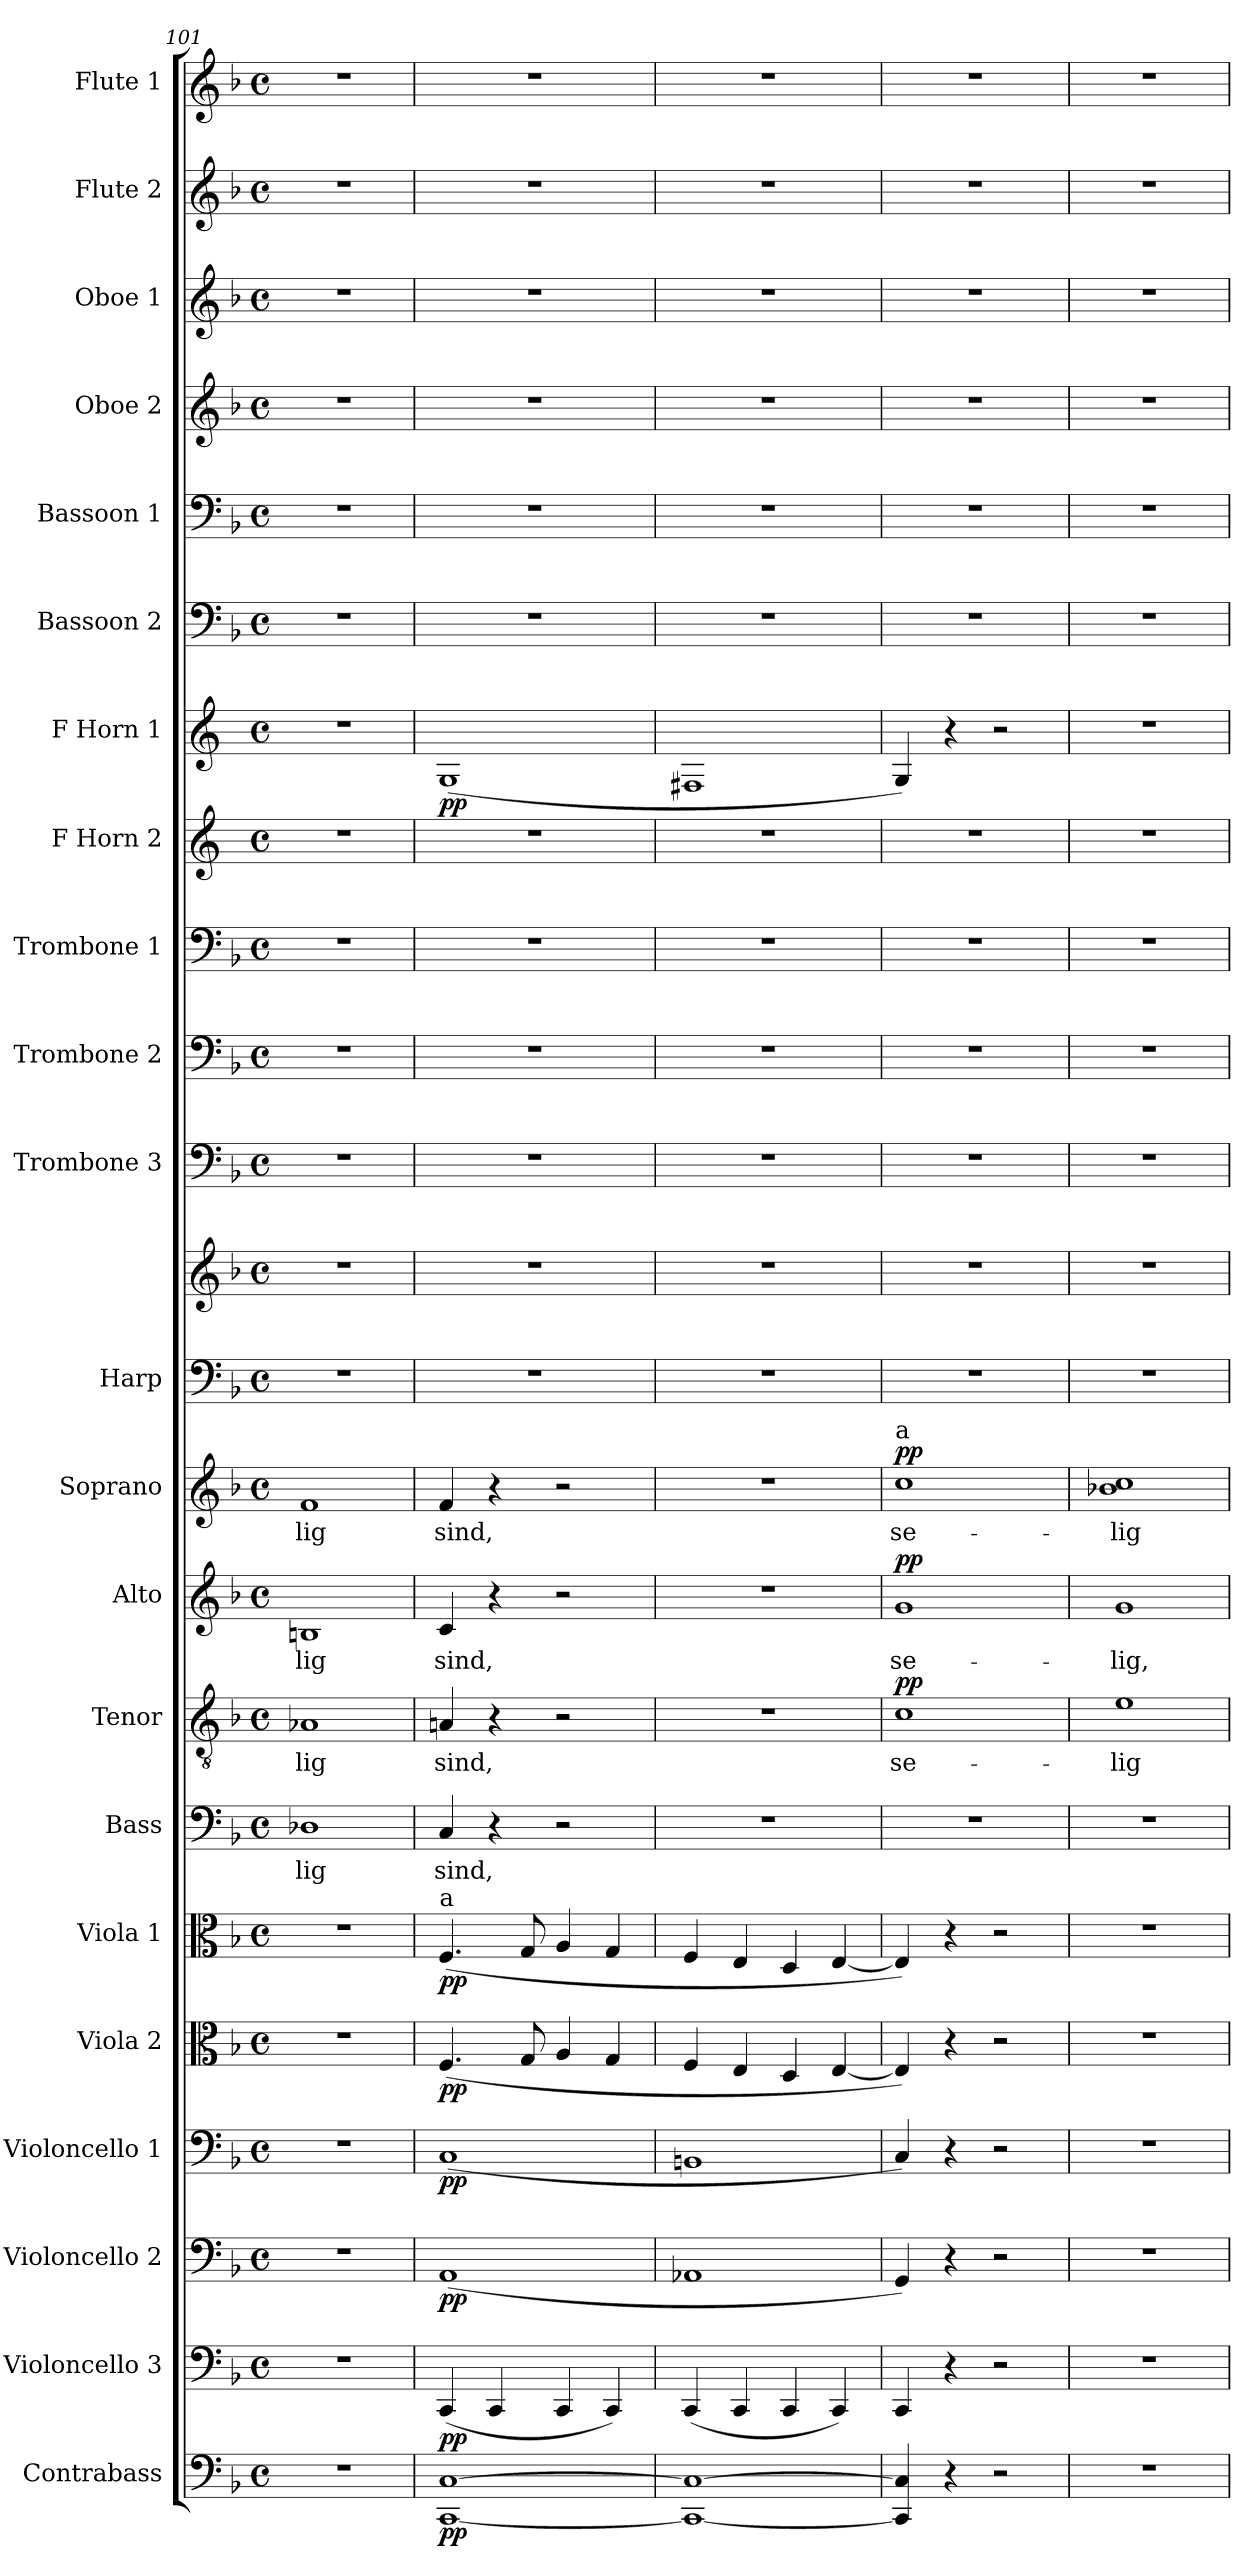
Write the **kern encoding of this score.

**kern	**dynam	**kern	**dynam	**kern	**dynam	**kern	**dynam	**kern	**dynam	**kern	**dynam	**kern	**text	**kern	**text	**dynam	**kern	**text	**dynam	**kern	**text	**dynam	**kern	**kern	**kern	**kern	**kern	**kern	**kern	**dynam	**kern	**kern	**kern	**kern	**kern	**kern
*part22	*part22	*part21	*part21	*part20	*part20	*part19	*part19	*part18	*part18	*part17	*part17	*part16	*part16	*part15	*part15	*part15	*part14	*part14	*part14	*part13	*part13	*part13	*part12	*part12	*part11	*part10	*part9	*part8	*part7	*part7	*part6	*part5	*part4	*part3	*part2	*part1
*staff23	*staff23	*staff22	*staff22	*staff21	*staff21	*staff20	*staff20	*staff19	*staff19	*staff18	*staff18	*staff17	*staff17	*staff16	*staff16	*staff16	*staff15	*staff15	*staff15	*staff14	*staff14	*staff14	*staff13	*staff12	*staff11	*staff10	*staff9	*staff8	*staff7	*staff7	*staff6	*staff5	*staff4	*staff3	*staff2	*staff1
*I"Contrabass	*	*I"Violoncello 3	*	*I"Violoncello 2	*	*I"Violoncello 1	*	*I"Viola 2	*	*I"Viola 1	*	*I"Bass	*	*I"Tenor	*	*	*I"Alto	*	*	*I"Soprano	*	*	*I"Harp	*	*I"Trombone 3	*I"Trombone 2	*I"Trombone 1	*I"F Horn 2	*I"F Horn 1	*	*I"Bassoon 2	*I"Bassoon 1	*I"Oboe 2	*I"Oboe 1	*I"Flute 2	*I"Flute 1
*I'Cb	*	*I'Vc 3	*	*I'Vc 2	*	*I'Vc 1	*	*I'Vla 2	*	*I'Vla 1	*	*I'B	*	*I'T	*	*	*I'A	*	*	*I'S	*	*	*I'Hrp	*	*I'Trb 3	*I'Trb 2	*I'Trb 1	*I'Hn 2	*I'Hn 1	*	*I'Bsn 2	*I'Bsn 1	*I'Ob 2	*I'Ob 1	*I'Fl 2	*I'Fl 1
*clefF4	*	*clefF4	*	*clefF4	*	*clefF4	*	*clefC3	*	*clefC3	*	*clefF4	*	*clefGv2	*	*	*clefG2	*	*	*clefG2	*	*	*clefF4	*clefG2	*clefF4	*clefF4	*clefF4	*clefG2	*clefG2	*	*clefF4	*clefF4	*clefG2	*clefG2	*clefG2	*clefG2
*ITrd7c12	*	*	*	*	*	*	*	*	*	*	*	*	*	*	*	*	*	*	*	*	*	*	*	*	*	*	*	*ITrd4c7	*ITrd4c7	*	*	*	*	*	*	*
*k[b-]	*	*k[b-]	*	*k[b-]	*	*k[b-]	*	*k[b-]	*	*k[b-]	*	*k[b-]	*	*k[b-]	*	*	*k[b-]	*	*	*k[b-]	*	*	*k[b-]	*k[b-]	*k[b-]	*k[b-]	*k[b-]	*k[b-]	*k[b-]	*	*k[b-]	*k[b-]	*k[b-]	*k[b-]	*k[b-]	*k[b-]
*M4/4	*	*M4/4	*	*M4/4	*	*M4/4	*	*M4/4	*	*M4/4	*	*M4/4	*	*M4/4	*	*	*M4/4	*	*	*M4/4	*	*	*M4/4	*M4/4	*M4/4	*M4/4	*M4/4	*M4/4	*M4/4	*	*M4/4	*M4/4	*M4/4	*M4/4	*M4/4	*M4/4
*met(c)	*	*met(c)	*	*met(c)	*	*met(c)	*	*met(c)	*	*met(c)	*	*met(c)	*	*met(c)	*	*	*met(c)	*	*	*met(c)	*	*	*met(c)	*met(c)	*met(c)	*met(c)	*met(c)	*met(c)	*met(c)	*	*met(c)	*met(c)	*met(c)	*met(c)	*met(c)	*met(c)
=101	=101	=101	=101	=101	=101	=101	=101	=101	=101	=101	=101	=101	=101	=101	=101	=101	=101	=101	=101	=101	=101	=101	=101	=101	=101	=101	=101	=101	=101	=101	=101	=101	=101	=101	=101	=101
!	!	!	!	!	!	!	!	!	!	!	!	!	!LO:LY:b	!	!LO:LY:b	!	!	!LO:LY:b	!	!	!LO:LY:b	!	!	!	!	!	!	!	!	!	!	!	!	!	!	!
1r	.	1r	.	1r	.	1r	.	1r	.	1r	.	1D-X	-lig	1A-X	-lig	.	1Bn	-lig	.	1f	-lig	.	1r	1r	1r	1r	1r	1r	1r	.	1r	1r	1r	1r	1r	1r
=102	=102	=102	=102	=102	=102	=102	=102	=102	=102	=102	=102	=102	=102	=102	=102	=102	=102	=102	=102	=102	=102	=102	=102	=102	=102	=102	=102	=102	=102	=102	=102	=102	=102	=102	=102	=102
!	!	!	!	!	!	!	!	!	!	!LO:TX:a:t=a	!	!	!	!	!	!	!	!	!	!	!	!	!	!	!	!	!	!	!	!	!	!	!	!	!	!
!	!LO:DY:b	!	!LO:DY:b	!	!LO:DY:b	!	!LO:DY:b	!	!LO:DY:b	!	!LO:DY:b	!	!LO:LY:b	!	!LO:LY:b	!	!	!LO:LY:b	!	!	!LO:LY:b	!	!	!	!	!	!	!	!	!LO:DY:b	!	!	!	!	!	!
[1CCC [1CC	pp	(4CC/	pp	(1AA	pp	(1C	pp	(4.F/	pp	(4.F/	pp	4C/	sind,	4An/	sind,	.	4c/	sind,	.	4f/	sind,	.	1r	1r	1r	1r	1r	1r	(1C	pp	1r	1r	1r	1r	1r	1r
.	.	4CC/	.	.	.	.	.	.	.	.	.	4r	.	4r	.	.	4r	.	.	4r	.	.	.	.	.	.	.	.	.	.	.	.	.	.	.	.
.	.	.	.	.	.	.	.	8G/	.	8G/	.	.	.	.	.	.	.	.	.	.	.	.	.	.	.	.	.	.	.	.	.	.	.	.	.	.
.	.	4CC/	.	.	.	.	.	4A/	.	4A/	.	2r	.	2r	.	.	2r	.	.	2r	.	.	.	.	.	.	.	.	.	.	.	.	.	.	.	.
.	.	4CC/)	.	.	.	.	.	4G/	.	4G/	.	.	.	.	.	.	.	.	.	.	.	.	.	.	.	.	.	.	.	.	.	.	.	.	.	.
=103	=103	=103	=103	=103	=103	=103	=103	=103	=103	=103	=103	=103	=103	=103	=103	=103	=103	=103	=103	=103	=103	=103	=103	=103	=103	=103	=103	=103	=103	=103	=103	=103	=103	=103	=103	=103
1CCC_ 1CC_	.	(4CC/	.	1AA-X	.	1BBn	.	4F/	.	4F/	.	1r	.	1r	.	.	1r	.	.	1r	.	.	1r	1r	1r	1r	1r	1r	1BBn	.	1r	1r	1r	1r	1r	1r
.	.	4CC/	.	.	.	.	.	4E/	.	4E/	.	.	.	.	.	.	.	.	.	.	.	.	.	.	.	.	.	.	.	.	.	.	.	.	.	.
.	.	4CC/	.	.	.	.	.	4D/	.	4D/	.	.	.	.	.	.	.	.	.	.	.	.	.	.	.	.	.	.	.	.	.	.	.	.	.	.
.	.	4CC/)	.	.	.	.	.	[4E/	.	[4E/	.	.	.	.	.	.	.	.	.	.	.	.	.	.	.	.	.	.	.	.	.	.	.	.	.	.
=104	=104	=104	=104	=104	=104	=104	=104	=104	=104	=104	=104	=104	=104	=104	=104	=104	=104	=104	=104	=104	=104	=104	=104	=104	=104	=104	=104	=104	=104	=104	=104	=104	=104	=104	=104	=104
!	!	!	!	!	!	!	!	!	!	!	!	!	!	!	!	!	!	!	!	!LO:TX:a:t=a	!	!	!	!	!	!	!	!	!	!	!	!	!	!	!	!
!	!	!	!	!	!	!	!	!	!	!	!	!	!	!	!LO:LY:b	!LO:DY:a	!	!LO:LY:b	!LO:DY:a	!	!LO:LY:b	!LO:DY:a	!	!	!	!	!	!	!	!	!	!	!	!	!	!
4CCC/] 4CC/]	.	4CC/	.	4GG/)	.	4C/)	.	4E/])	.	4E/])	.	1r	.	1c	se-	pp	1g	se-	pp	1cc	se-	pp	1r	1r	1r	1r	1r	1r	4C/)	.	1r	1r	1r	1r	1r	1r
4r	.	4r	.	4r	.	4r	.	4r	.	4r	.	.	.	.	.	.	.	.	.	.	.	.	.	.	.	.	.	.	4r	.	.	.	.	.	.	.
2r	.	2r	.	2r	.	2r	.	2r	.	2r	.	.	.	.	.	.	.	.	.	.	.	.	.	.	.	.	.	.	2r	.	.	.	.	.	.	.
=105	=105	=105	=105	=105	=105	=105	=105	=105	=105	=105	=105	=105	=105	=105	=105	=105	=105	=105	=105	=105	=105	=105	=105	=105	=105	=105	=105	=105	=105	=105	=105	=105	=105	=105	=105	=105
!	!	!	!	!	!	!	!	!	!	!	!	!	!	!	!LO:LY:b	!	!	!LO:LY:b	!	!	!LO:LY:b	!	!	!	!	!	!	!	!	!	!	!	!	!	!	!
1r	.	1r	.	1r	.	1r	.	1r	.	1r	.	1r	.	1e	-lig	.	1g	-lig,	.	1b-X 1cc	-lig	.	1r	1r	1r	1r	1r	1r	1r	.	1r	1r	1r	1r	1r	1r
=	=	=	=	=	=	=	=	=	=	=	=	=	=	=	=	=	=	=	=	=	=	=	=	=	=	=	=	=	=	=	=	=	=	=	=	=
*-	*-	*-	*-	*-	*-	*-	*-	*-	*-	*-	*-	*-	*-	*-	*-	*-	*-	*-	*-	*-	*-	*-	*-	*-	*-	*-	*-	*-	*-	*-	*-	*-	*-	*-	*-	*-
